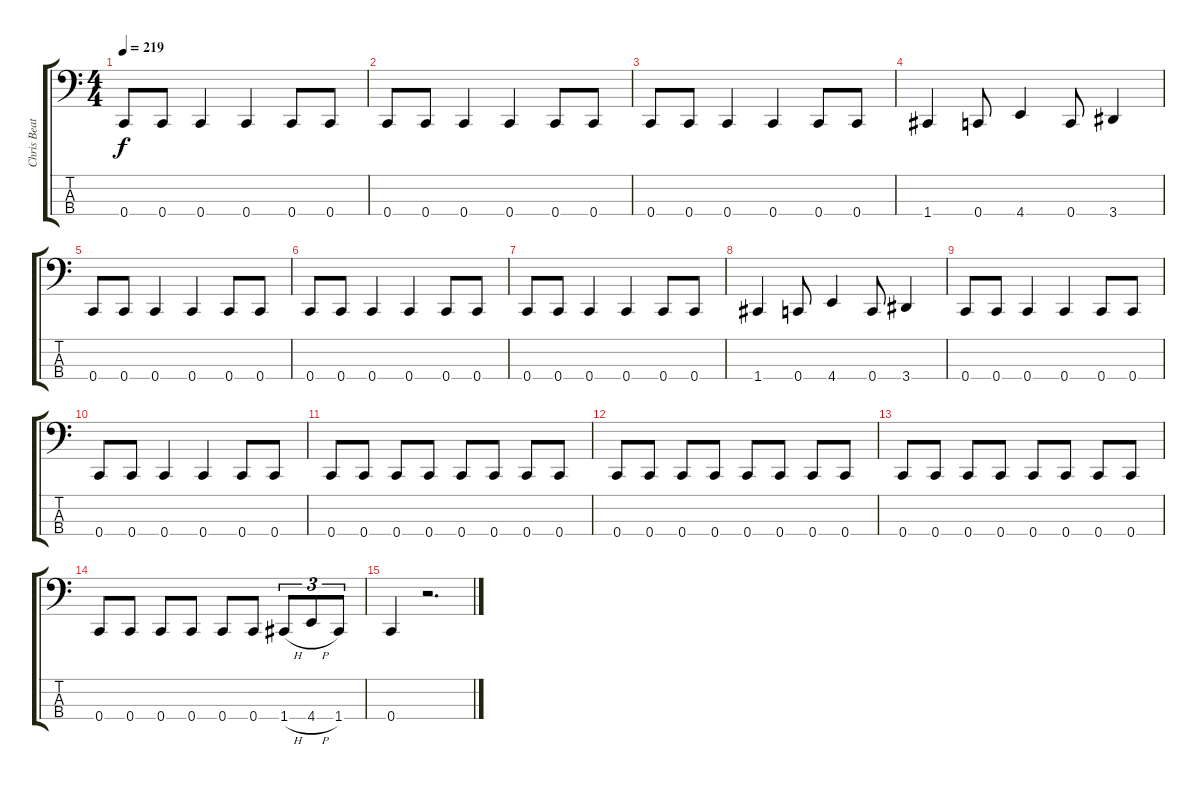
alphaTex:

\track ("Chris Beattie (Bass)" "Chris Beat") {instrument electricbasspick}
\staff {score tabs}
\tuning (Eb2 Bb1 F1 C1) {hide}
\ts (4 4)
\tempo 219
\clef f4
\ks c
0.4.8{dy f} 0.4.8 0.4.4 0.4.4 0.4.8 0.4.8 |
0.4.8 0.4.8 0.4.4 0.4.4 0.4.8 0.4.8 |
0.4.8 0.4.8 0.4.4 0.4.4 0.4.8 0.4.8 |
1.4.4 0.4.8 4.4.4 0.4.8 3.4.4 |
0.4.8 0.4.8 0.4.4 0.4.4 0.4.8 0.4.8 |
0.4.8 0.4.8 0.4.4 0.4.4 0.4.8 0.4.8 |
0.4.8 0.4.8 0.4.4 0.4.4 0.4.8 0.4.8 |
1.4.4 0.4.8 4.4.4 0.4.8 3.4.4 |
0.4.8 0.4.8 0.4.4 0.4.4 0.4.8 0.4.8 |
0.4.8 0.4.8 0.4.4 0.4.4 0.4.8 0.4.8 |
0.4.8 0.4.8 0.4.8 0.4.8 0.4.8 0.4.8 0.4.8 0.4.8 |
0.4.8 0.4.8 0.4.8 0.4.8 0.4.8 0.4.8 0.4.8 0.4.8 |
0.4.8 0.4.8 0.4.8 0.4.8 0.4.8 0.4.8 0.4.8 0.4.8 |
0.4.8 0.4.8 0.4.8 0.4.8 0.4.8 0.4.8 1.4{h}.8{tu (3 2)} 4.4{h}.8{tu (3 2)} 1.4.8{tu (3 2)} |
0.4.4 r.2{d}
